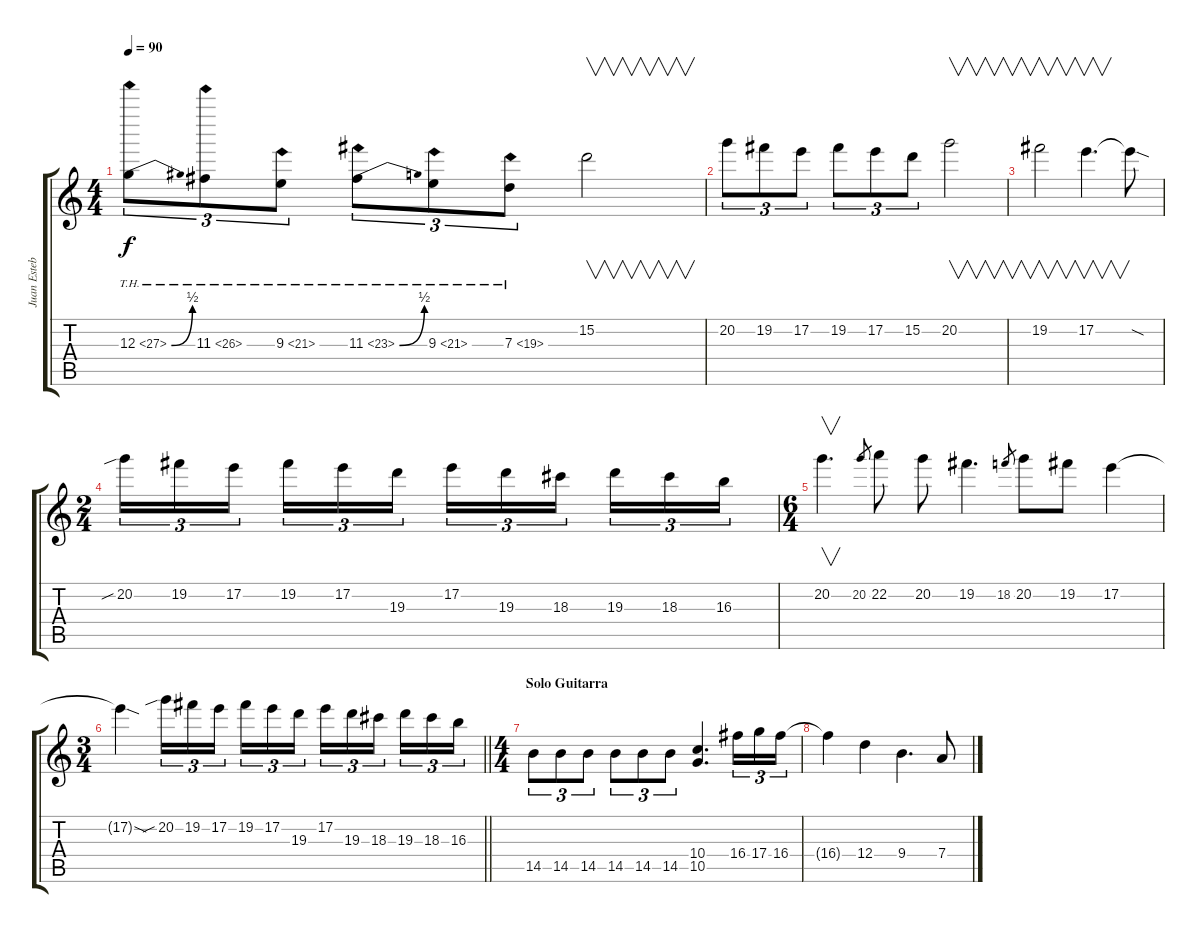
\track ("Juan Esteban Echeverry" "Juan Esteb") {instrument distortionguitar}
\staff {score tabs}
\tuning (E4 B3 G3 D3 A2 E2) {hide}
\ts (4 4)
\tempo 90
\clef g2
\ks c
12.3{be (bend 0 0 60 2) th 15}.8{tu (3 2) dy f} 11.3{th 15}.8{tu (3 2)} 9.3{th 12}.8{tu (3 2)} 11.3{be (bend 0 0 60 2) th 12}.8{tu (3 2)} 9.3{th 12}.8{tu (3 2)} 7.3{th 12}.8{tu (3 2)} 15.2.2{v} |
20.2.8{tu (3 2)} 19.2.8{tu (3 2)} 17.2.8{tu (3 2)} 19.2.8{tu (3 2)} 17.2.8{tu (3 2)} 15.2.8{tu (3 2)} 20.2.2{v} |
19.2.2{v} 17.2.4{v d} 17.2{sod t}.8 |
\ts (2 4)
20.2{sib}.16{tu (3 2)} 19.2.16{tu (3 2)} 17.2.16{tu (3 2) beam splitsecondary} 19.2.16{tu (3 2)} 17.2.16{tu (3 2)} 19.3.16{tu (3 2)} 17.2.16{tu (3 2)} 19.3.16{tu (3 2)} 18.3.16{tu (3 2) beam splitsecondary} 19.3.16{tu (3 2)} 18.3.16{tu (3 2)} 16.3.16{tu (3 2)} |
\ts (6 4)
20.2.4{v d} 20.2.8{gr} 22.2.8 20.2.8 19.2.4{d} 18.2.8{gr} 20.2.8 19.2.8 17.2.4 |
\ts (3 4)
\barLineRight lightlight
17.2{sod t}.4 20.2{sib}.16{tu (3 2)} 19.2.16{tu (3 2)} 17.2.16{tu (3 2) beam splitsecondary} 19.2.16{tu (3 2)} 17.2.16{tu (3 2)} 19.3.16{tu (3 2)} 17.2.16{tu (3 2)} 19.3.16{tu (3 2)} 18.3.16{tu (3 2) beam splitsecondary} 19.3.16{tu (3 2)} 18.3.16{tu (3 2)} 16.3.16{tu (3 2)} |
\ts (4 4)
\section ("" "Solo Guitarra")
14.5.8{tu (3 2) volume 16 balance 8 instrument distortionguitar} 14.5.8{tu (3 2)} 14.5.8{tu (3 2)} 14.5.8{tu (3 2)} 14.5.8{tu (3 2)} 14.5.8{tu (3 2)} (10.4 10.5).4{d} 16.4.16{tu (3 2)} 17.4.16{tu (3 2)} 16.4.16{tu (3 2)} |
16.4{t}.4 12.4.4 9.4.4{d} 7.4.8
